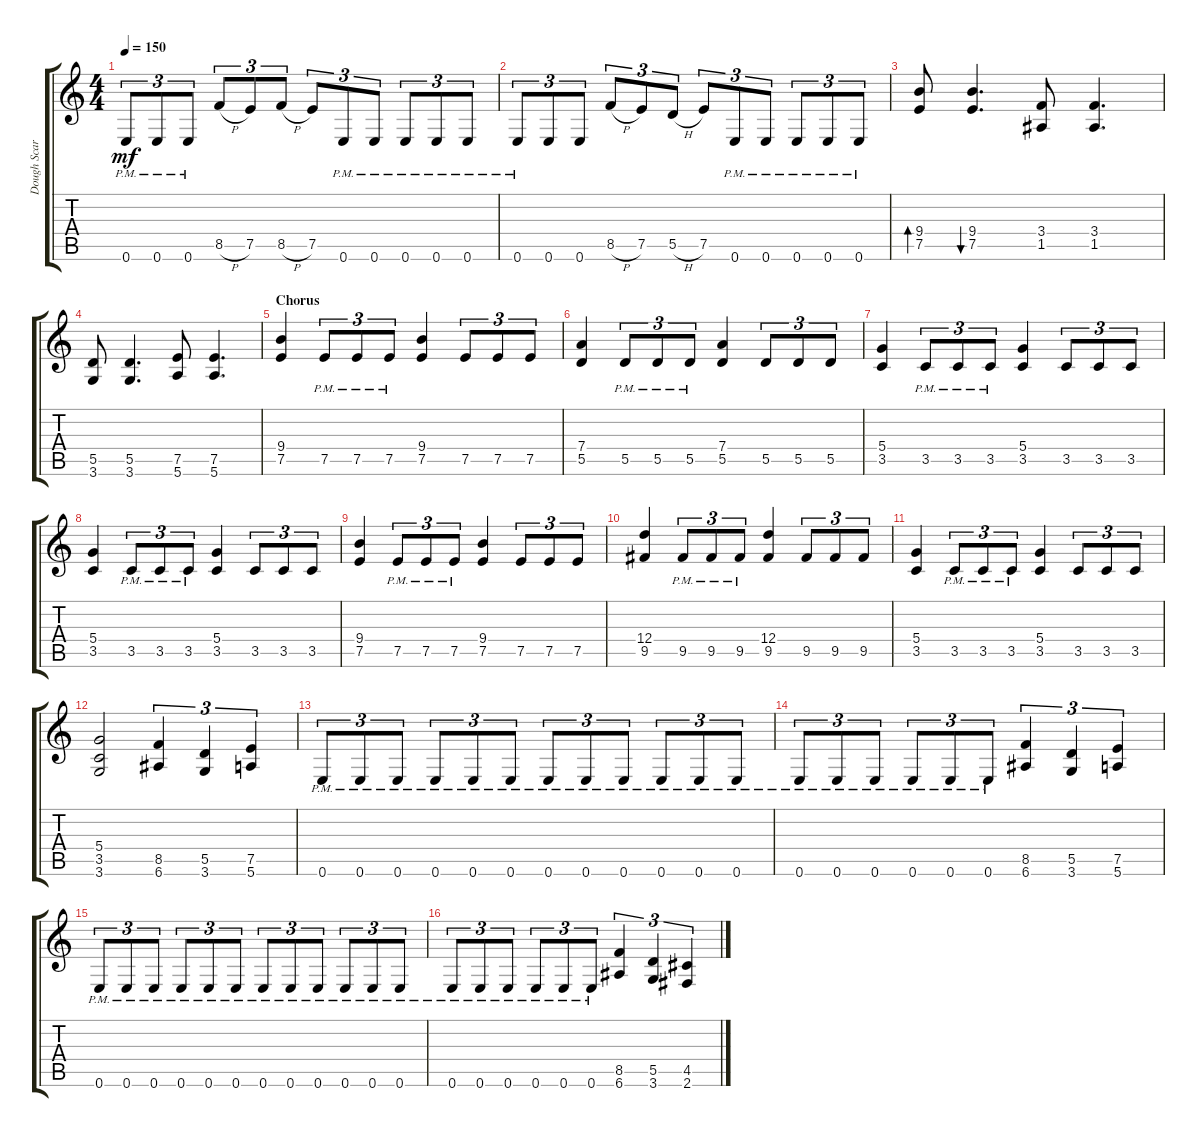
\track ("Dough Scarrat" "Dough Scar") {instrument distortionguitar}
\staff {score tabs}
\tuning (E4 B3 G3 D3 A2 E2) {hide}
\ts (4 4)
\tempo 150
\clef g2
\ks c
0.6{pm}.8{tu (3 2) dy mf} 0.6{pm}.8{tu (3 2)} 0.6{pm}.8{tu (3 2)} 8.5{h}.8{tu (3 2)} 7.5.8{tu (3 2)} 8.5{h}.8{tu (3 2)} 7.5.8{tu (3 2)} 0.6{pm}.8{tu (3 2)} 0.6{pm}.8{tu (3 2)} 0.6{pm}.8{tu (3 2)} 0.6{pm}.8{tu (3 2)} 0.6{pm}.8{tu (3 2)} |
0.6{pm}.8{tu (3 2)} 0.6.8{tu (3 2)} 0.6.8{tu (3 2)} 8.5{h}.8{tu (3 2)} 7.5.8{tu (3 2)} 5.5{h}.8{tu (3 2)} 7.5.8{tu (3 2)} 0.6{pm}.8{tu (3 2)} 0.6{pm}.8{tu (3 2)} 0.6{pm}.8{tu (3 2)} 0.6{pm}.8{tu (3 2)} 0.6{pm}.8{tu (3 2)} |
(9.4 7.5).8{bd 60} (9.4 7.5).4{d bu 60} (3.4 1.5).8 (3.4 1.5).4{d} |
(5.5 3.6).8 (5.5 3.6).4{d} (7.5 5.6).8 (7.5 5.6).4{d} |
\section ("" "Chorus")
(9.4 7.5).4 7.5{pm}.8{tu (3 2)} 7.5{pm}.8{tu (3 2)} 7.5{pm}.8{tu (3 2)} (9.4 7.5).4 7.5.8{tu (3 2)} 7.5.8{tu (3 2)} 7.5.8{tu (3 2)} |
(7.4 5.5).4 5.5{pm}.8{tu (3 2)} 5.5{pm}.8{tu (3 2)} 5.5{pm}.8{tu (3 2)} (7.4 5.5).4 5.5.8{tu (3 2)} 5.5.8{tu (3 2)} 5.5.8{tu (3 2)} |
(5.4 3.5).4 3.5{pm}.8{tu (3 2)} 3.5{pm}.8{tu (3 2)} 3.5{pm}.8{tu (3 2)} (5.4 3.5).4 3.5.8{tu (3 2)} 3.5.8{tu (3 2)} 3.5.8{tu (3 2)} |
(5.4 3.5).4 3.5{pm}.8{tu (3 2)} 3.5{pm}.8{tu (3 2)} 3.5{pm}.8{tu (3 2)} (5.4 3.5).4 3.5.8{tu (3 2)} 3.5.8{tu (3 2)} 3.5.8{tu (3 2)} |
(9.4 7.5).4 7.5{pm}.8{tu (3 2)} 7.5{pm}.8{tu (3 2)} 7.5{pm}.8{tu (3 2)} (9.4 7.5).4 7.5.8{tu (3 2)} 7.5.8{tu (3 2)} 7.5.8{tu (3 2)} |
(12.4 9.5).4 9.5{pm}.8{tu (3 2)} 9.5{pm}.8{tu (3 2)} 9.5{pm}.8{tu (3 2)} (12.4 9.5).4 9.5.8{tu (3 2)} 9.5.8{tu (3 2)} 9.5.8{tu (3 2)} |
(5.4 3.5).4 3.5{pm}.8{tu (3 2)} 3.5{pm}.8{tu (3 2)} 3.5{pm}.8{tu (3 2)} (5.4 3.5).4 3.5.8{tu (3 2)} 3.5.8{tu (3 2)} 3.5.8{tu (3 2)} |
(5.4 3.5 3.6).2 (8.5 6.6).4{tu (3 2)} (5.5 3.6).4{tu (3 2)} (7.5 5.6).4{tu (3 2)} |
0.6{pm}.8{tu (3 2)} 0.6{pm}.8{tu (3 2)} 0.6{pm}.8{tu (3 2)} 0.6{pm}.8{tu (3 2)} 0.6{pm}.8{tu (3 2)} 0.6{pm}.8{tu (3 2)} 0.6{pm}.8{tu (3 2)} 0.6{pm}.8{tu (3 2)} 0.6{pm}.8{tu (3 2)} 0.6{pm}.8{tu (3 2)} 0.6{pm}.8{tu (3 2)} 0.6{pm}.8{tu (3 2)} |
0.6{pm}.8{tu (3 2)} 0.6{pm}.8{tu (3 2)} 0.6{pm}.8{tu (3 2)} 0.6{pm}.8{tu (3 2)} 0.6{pm}.8{tu (3 2)} 0.6{pm}.8{tu (3 2)} (8.5 6.6).4{tu (3 2)} (5.5 3.6).4{tu (3 2)} (7.5 5.6).4{tu (3 2)} |
0.6{pm}.8{tu (3 2)} 0.6{pm}.8{tu (3 2)} 0.6{pm}.8{tu (3 2)} 0.6{pm}.8{tu (3 2)} 0.6{pm}.8{tu (3 2)} 0.6{pm}.8{tu (3 2)} 0.6{pm}.8{tu (3 2)} 0.6{pm}.8{tu (3 2)} 0.6{pm}.8{tu (3 2)} 0.6{pm}.8{tu (3 2)} 0.6{pm}.8{tu (3 2)} 0.6{pm}.8{tu (3 2)} |
0.6{pm}.8{tu (3 2)} 0.6{pm}.8{tu (3 2)} 0.6{pm}.8{tu (3 2)} 0.6{pm}.8{tu (3 2)} 0.6{pm}.8{tu (3 2)} 0.6{pm}.8{tu (3 2)} (8.5 6.6).4{tu (3 2)} (5.5 3.6).4{tu (3 2)} (4.5 2.6).4{tu (3 2)}
